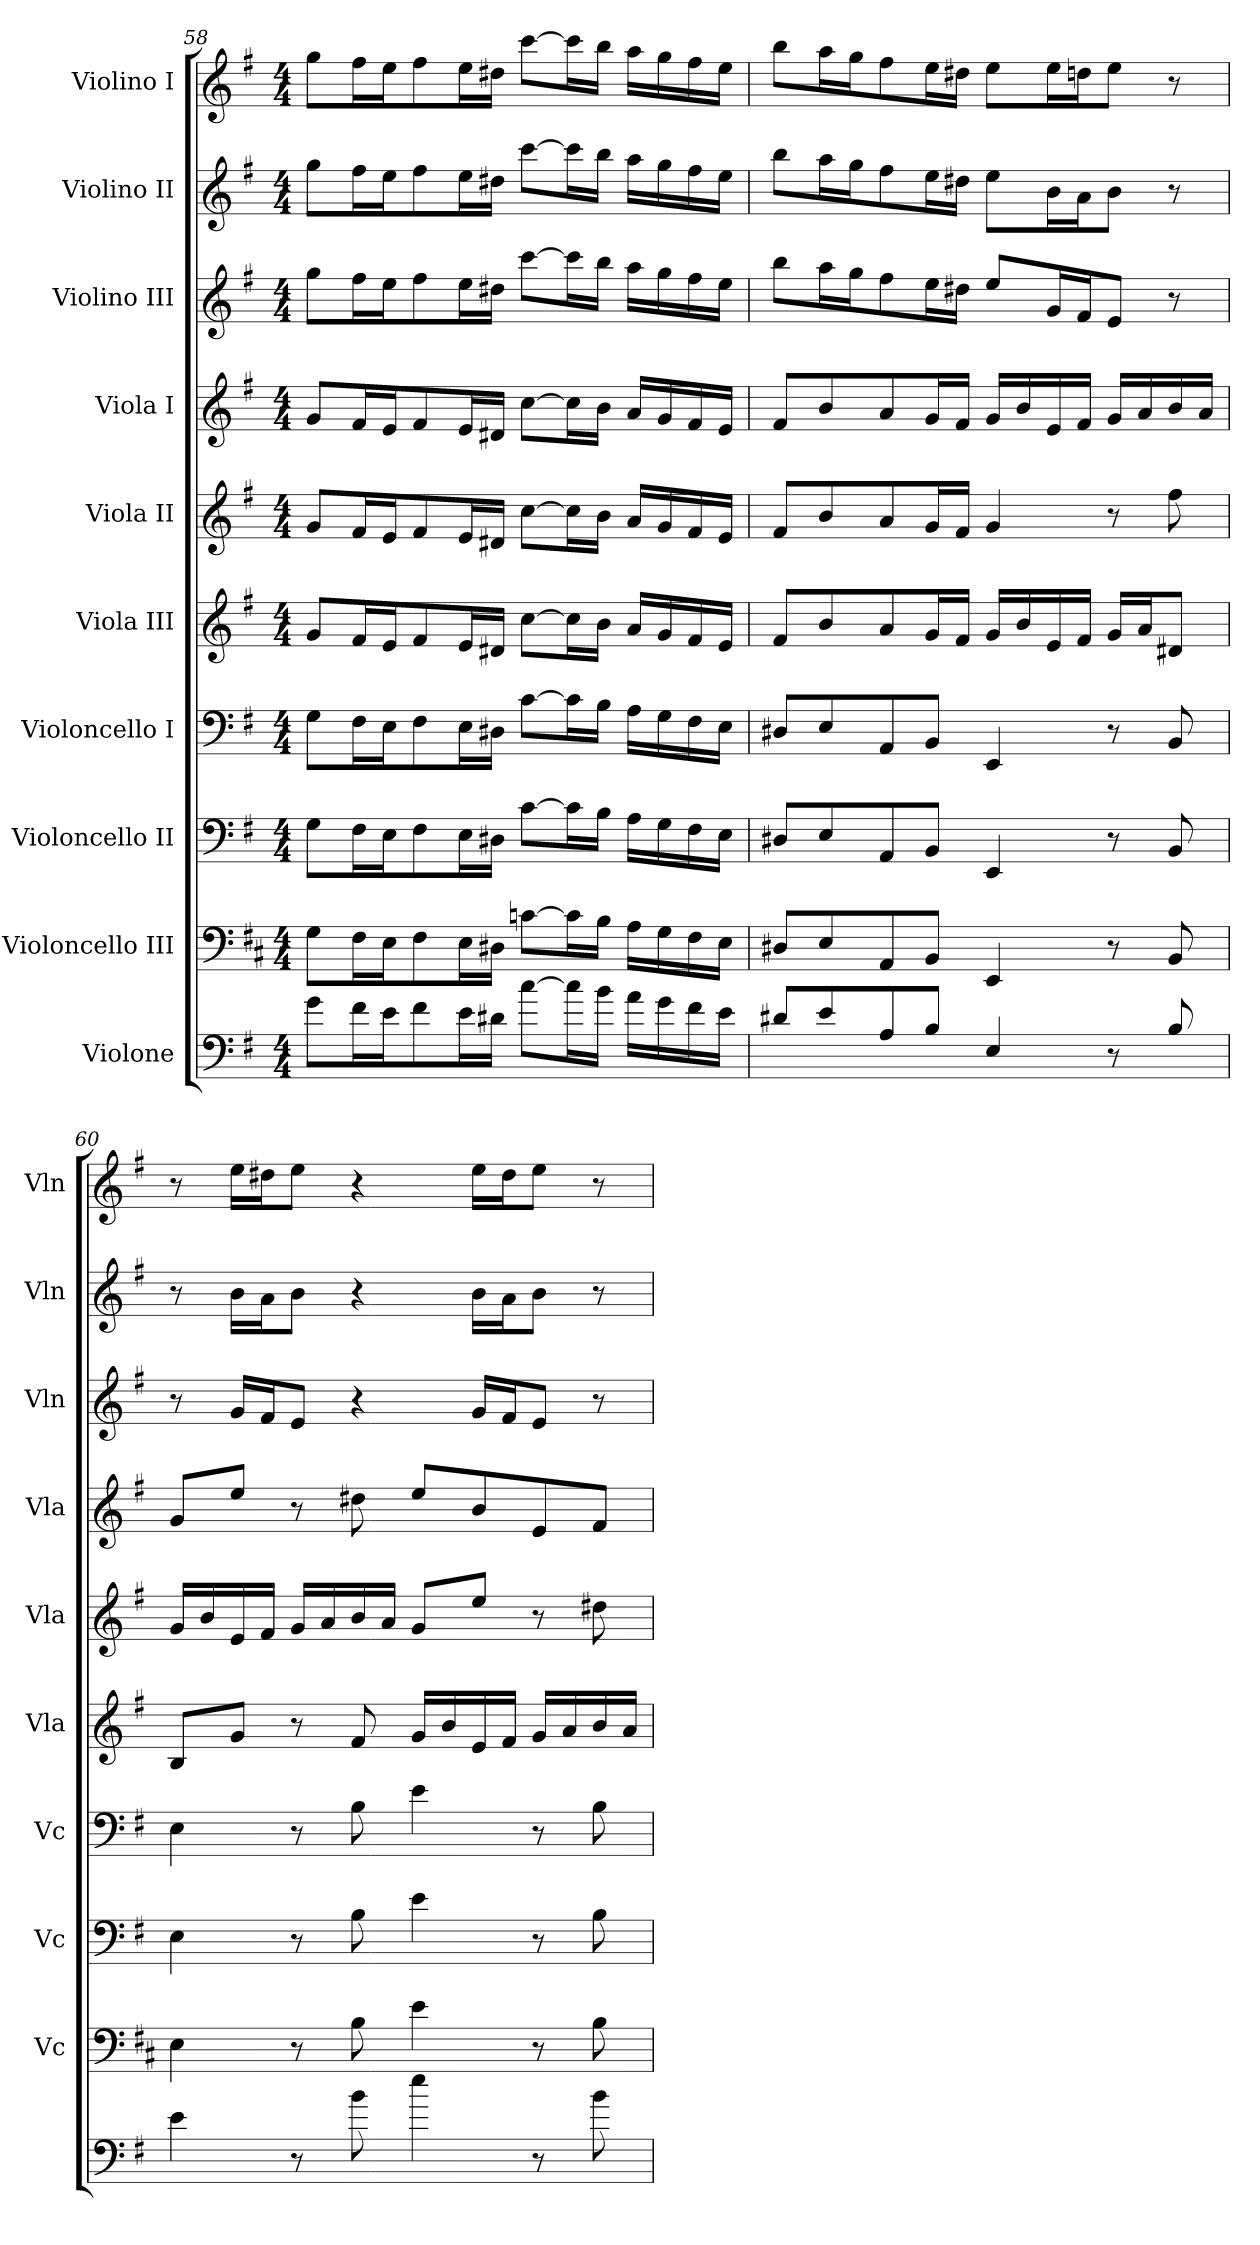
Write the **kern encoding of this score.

**kern	**kern	**kern	**kern	**kern	**kern	**kern	**kern	**kern	**kern
*part10	*part9	*part8	*part7	*part6	*part5	*part4	*part3	*part2	*part1
*staff10	*staff9	*staff8	*staff7	*staff6	*staff5	*staff4	*staff3	*staff2	*staff1
*I"Violone	*I"Violoncello III	*I"Violoncello  II	*I"Violoncello   I	*I"Viola       III	*I"Viola        II	*I"Viola         I	*I"Violino     III	*I"Violino      II	*I"Violino       I
*	*I'Vc	*I'Vc	*I'Vc	*I'Vla	*I'Vla	*I'Vla	*I'Vln	*I'Vln	*I'Vln
!!LO:PB:g=z
*clefF4	*clefF4	*clefF4	*clefF4	*clefG2	*clefG2	*clefG2	*clefG2	*clefG2	*clefG2
*ITrd7c12	*	*	*	*	*	*	*	*	*
*k[f#]	*k[f#c#]	*k[f#]	*k[f#]	*k[f#]	*k[f#]	*k[f#]	*k[f#]	*k[f#]	*k[f#]
*G:	*D:	*G:	*G:	*G:	*G:	*G:	*G:	*G:	*G:
*M4/4	*M4/4	*M4/4	*M4/4	*M4/4	*M4/4	*M4/4	*M4/4	*M4/4	*M4/4
=58	=58	=58	=58	=58	=58	=58	=58	=58	=58
8G\L	8G\L	8G\L	8G\L	8g/L	8g/L	8g/L	8gg\L	8gg\L	8gg\L
16F#\L	16F#\L	16F#\L	16F#\L	16f#/L	16f#/L	16f#/L	16ff#\L	16ff#\L	16ff#\L
16E\J	16E\J	16E\J	16E\J	16e/J	16e/J	16e/J	16ee\J	16ee\J	16ee\J
8F#\	8F#\	8F#\	8F#\	8f#/	8f#/	8f#/	8ff#\	8ff#\	8ff#\
16E\L	16E\L	16E\L	16E\L	16e/L	16e/L	16e/L	16ee\L	16ee\L	16ee\L
16D#X\JJ	16D#X\JJ	16D#X\JJ	16D#X\JJ	16d#X/JJ	16d#X/JJ	16d#X/JJ	16dd#X\JJ	16dd#X\JJ	16dd#X\JJ
[8c\L	[8cn\L	[8c\L	[8c\L	[8cc\L	[8cc\L	[8cc\L	[8ccc\L	[8ccc\L	[8ccc\L
16c\L]	16c\L]	16c\L]	16c\L]	16cc\L]	16cc\L]	16cc\L]	16ccc\L]	16ccc\L]	16ccc\L]
16B\JJ	16B\JJ	16B\JJ	16B\JJ	16b\JJ	16b\JJ	16b\JJ	16bb\JJ	16bb\JJ	16bb\JJ
16A\LL	16A\LL	16A\LL	16A\LL	16a/LL	16a/LL	16a/LL	16aa\LL	16aa\LL	16aa\LL
16G\	16G\	16G\	16G\	16g/	16g/	16g/	16gg\	16gg\	16gg\
16F#\	16F#\	16F#\	16F#\	16f#/	16f#/	16f#/	16ff#\	16ff#\	16ff#\
16E\JJ	16E\JJ	16E\JJ	16E\JJ	16e/JJ	16e/JJ	16e/JJ	16ee\JJ	16ee\JJ	16ee\JJ
=59	=59	=59	=59	=59	=59	=59	=59	=59	=59
8D#X/L	8D#X/L	8D#X/L	8D#X/L	8f#/L	8f#/L	8f#/L	8bb\L	8bb\L	8bb\L
8E/	8E/	8E/	8E/	8b/	8b/	8b/	16aa\L	16aa\L	16aa\L
.	.	.	.	.	.	.	16gg\J	16gg\J	16gg\J
8AA/	8AA/	8AA/	8AA/	8a/	8a/	8a/	8ff#\	8ff#\	8ff#\
8BB/J	8BB/J	8BB/J	8BB/J	16g/L	16g/L	16g/L	16ee\L	16ee\L	16ee\L
.	.	.	.	16f#/JJ	16f#/JJ	16f#/JJ	16dd#X\JJ	16dd#X\JJ	16dd#X\JJ
4EE/	4EE/	4EE/	4EE/	16g/LL	4g/	16g/LL	8ee/L	8ee\L	8ee\L
.	.	.	.	16b/	.	16b/	.	.	.
.	.	.	.	16e/	.	16e/	16g/L	16b\L	16ee\L
.	.	.	.	16f#/JJ	.	16f#/JJ	16f#/J	16a\J	16ddn\J
8r	8r	8r	8r	16g/LL	8r	16g/LL	8e/J	8b\J	8ee\J
.	.	.	.	16a/J	.	16a/	.	.	.
8BB/	8BB/	8BB/	8BB/	8d#X/J	8ff#\	16b/	8r	8r	8r
.	.	.	.	.	.	16a/JJ	.	.	.
!!LO:PB:g=z
=60	=60	=60	=60	=60	=60	=60	=60	=60	=60
4E\	4E\	4E\	4E\	8B/L	16g/LL	8g/L	8r	8r	8r
.	.	.	.	.	16b/	.	.	.	.
.	.	.	.	8g/J	16e/	8ee/J	16g/LL	16b\LL	16ee\LL
.	.	.	.	.	16f#/JJ	.	16f#/J	16a\J	16dd#X\J
8r	8r	8r	8r	8r	16g/LL	8r	8e/J	8b\J	8ee\J
.	.	.	.	.	16a/	.	.	.	.
8B\	8B\	8B\	8B\	8f#/	16b/	8dd#X\	4r	4r	4r
.	.	.	.	.	16a/JJ	.	.	.	.
4e\	4e\	4e\	4e\	16g/LL	8g/L	8ee/L	.	.	.
.	.	.	.	16b/	.	.	.	.	.
.	.	.	.	16e/	8ee/J	8b/	16g/LL	16b\LL	16ee\LL
.	.	.	.	16f#/JJ	.	.	16f#/J	16a\J	16dd#\J
8r	8r	8r	8r	16g/LL	8r	8e/	8e/J	8b\J	8ee\J
.	.	.	.	16a/	.	.	.	.	.
8B\	8B\	8B\	8B\	16b/	8dd#X\	8f#/J	8r	8r	8r
.	.	.	.	16a/JJ	.	.	.	.	.
=	=	=	=	=	=	=	=	=	=
*-	*-	*-	*-	*-	*-	*-	*-	*-	*-
